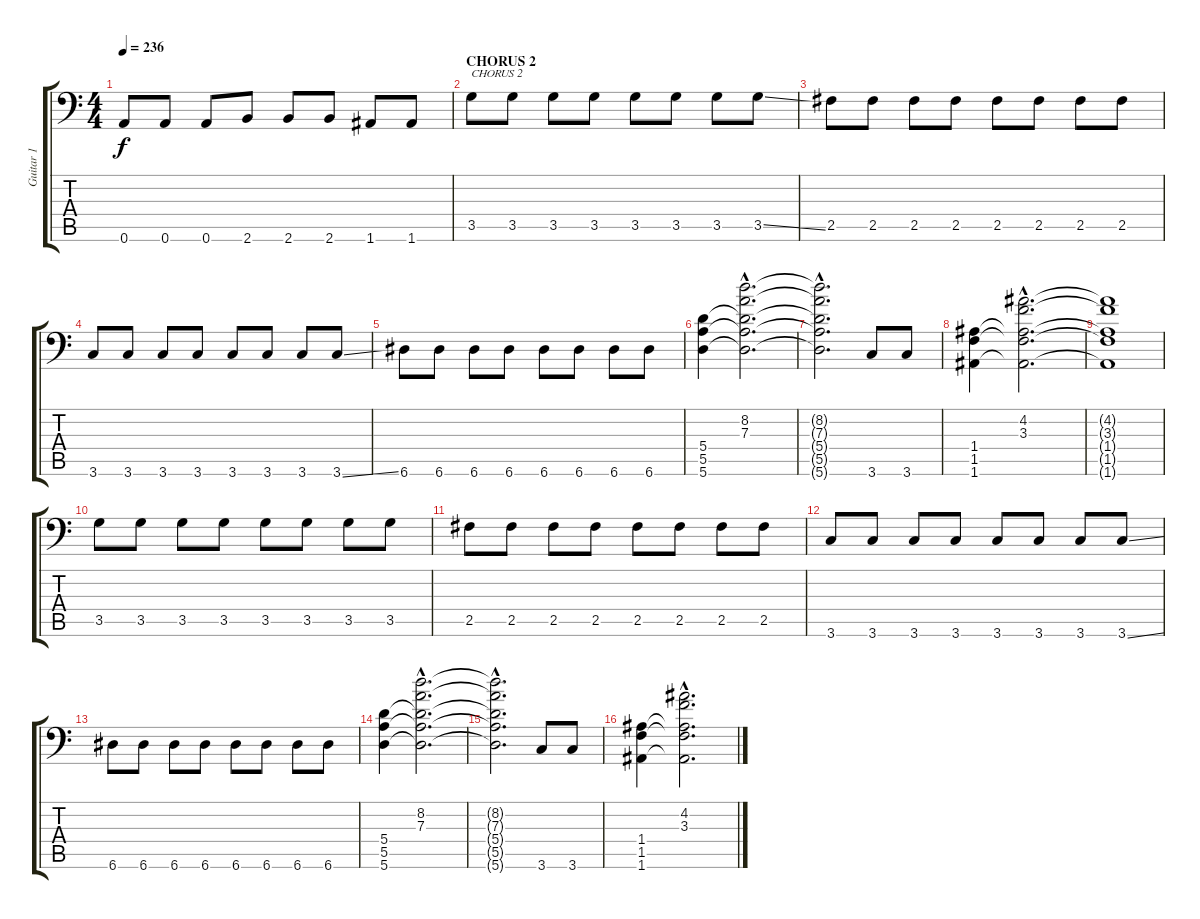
\track ("Guitar 1" "Guitar 1") {instrument distortionguitar}
\staff {score tabs}
\tuning (B3 Gb3 D3 A2 E2 A1) {hide}
\ts (4 4)
\tempo 236
\clef f4
\ks c
0.6.8{dy f} 0.6.8 0.6.8 2.6.8 2.6.8 2.6.8 1.6.8 1.6.8 |
\section ("" "CHORUS 2")
3.5.8{txt "CHORUS 2"} 3.5.8 3.5.8 3.5.8 3.5.8 3.5.8 3.5.8 3.5{ss}.8 |
2.5.8 2.5.8 2.5.8 2.5.8 2.5.8 2.5.8 2.5.8 2.5.8 |
3.6.8 3.6.8 3.6.8 3.6.8 3.6.8 3.6.8 3.6.8 3.6{ss}.8 |
6.6.8 6.6.8 6.6.8 6.6.8 6.6.8 6.6.8 6.6.8 6.6.8 |
(5.4 5.5 5.6).4 (8.2{hac} 7.3{hac} 5.4{hac t} 5.5{hac t} 5.6{hac t}).2{d} |
(8.2{hac t} 7.3{hac t} 5.4{hac t} 5.5{hac t} 5.6{hac t}).2{d} 3.6.8 3.6.8 |
(1.4 1.5 1.6).4 (4.2{hac} 3.3{hac} 1.4{hac t} 1.5{hac t} 1.6{hac t}).2{d} |
(4.2{t} 3.3{t} 1.4{t} 1.5{t} 1.6{t}).1 |
3.5.8 3.5.8 3.5.8 3.5.8 3.5.8 3.5.8 3.5.8 3.5.8 |
2.5.8 2.5.8 2.5.8 2.5.8 2.5.8 2.5.8 2.5.8 2.5.8 |
3.6.8 3.6.8 3.6.8 3.6.8 3.6.8 3.6.8 3.6.8 3.6{ss}.8 |
6.6.8 6.6.8 6.6.8 6.6.8 6.6.8 6.6.8 6.6.8 6.6.8 |
(5.4 5.5 5.6).4 (8.2{hac} 7.3{hac} 5.4{hac t} 5.5{hac t} 5.6{hac t}).2{d} |
(8.2{hac t} 7.3{hac t} 5.4{hac t} 5.5{hac t} 5.6{hac t}).2{d} 3.6.8 3.6.8 |
(1.4 1.5 1.6).4 (4.2{hac} 3.3{hac} 1.4{hac t} 1.5{hac t} 1.6{hac t}).2{d}
